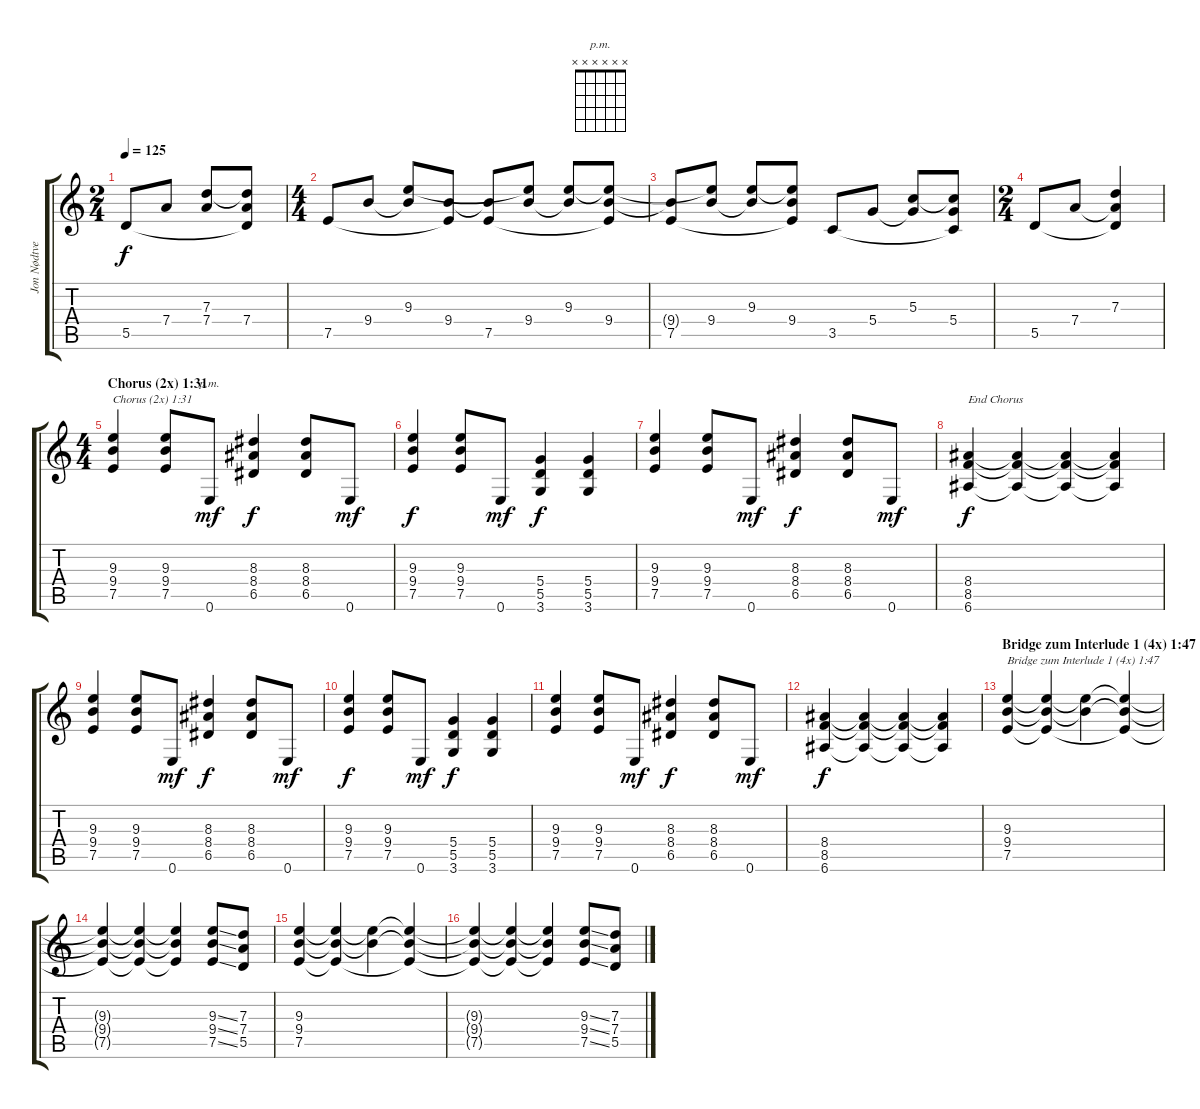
\track ("Jon Nødtveidt" "Jon Nødtve") {instrument electricguitarjazz}
\staff {score tabs}
\tuning (E4 B3 G3 D3 A2 E2) {hide}
\chord ("p.m." x x x x x x)
\ts (2 4)
\tempo 125
\clef g2
\ks c
5.5.8{dy f} 7.4.8 (7.3 7.4).8 (7.3{t} 7.4 5.5{t}).8 |
\ts (4 4)
7.5.8 9.4.8 (9.3 9.4{t}).8 (9.4 7.5{t}).8 (9.4{t} 7.5).8 (9.3{t} 9.4).8 (9.3 9.4{t}).8 (9.3{t} 9.4 7.5{t}).8 |
(9.4{t} 7.5).8 (9.3{t} 9.4).8 (9.3 9.4{t}).8 (9.3{t} 9.4 7.5{t}).8 3.5.8 5.4.8 (5.3 5.4{t}).8 (5.3{t} 5.4 3.5{t}).8 |
\ts (2 4)
5.5.8 7.4.8 (7.3 7.4{t} 5.5{t}).4 |
\ts (4 4)
\section ("" "Chorus (2x) 1:31")
(9.3 9.4 7.5).4{txt "Chorus (2x) 1:31"} (9.3 9.4 7.5).8 0.6.8{ch "p.m." dy mf} (8.3 8.4 6.5).4{dy f} (8.3 8.4 6.5).8 0.6.8{dy mf} |
(9.3 9.4 7.5).4{dy f} (9.3 9.4 7.5).8 0.6.8{dy mf} (5.4 5.5 3.6).4{dy f} (5.4 5.5 3.6).4 |
(9.3 9.4 7.5).4 (9.3 9.4 7.5).8 0.6.8{dy mf} (8.3 8.4 6.5).4{dy f} (8.3 8.4 6.5).8 0.6.8{dy mf} |
(8.4 8.5 6.6).4{txt "End Chorus" dy f} (8.4{t} 8.5{t} 6.6{t}).4 (8.4{t} 8.5{t} 6.6{t}).4 (8.4{t} 8.5{t} 6.6{t}).4 |
(9.3 9.4 7.5).4 (9.3 9.4 7.5).8 0.6.8{dy mf} (8.3 8.4 6.5).4{dy f} (8.3 8.4 6.5).8 0.6.8{dy mf} |
(9.3 9.4 7.5).4{dy f} (9.3 9.4 7.5).8 0.6.8{dy mf} (5.4 5.5 3.6).4{dy f} (5.4 5.5 3.6).4 |
(9.3 9.4 7.5).4 (9.3 9.4 7.5).8 0.6.8{dy mf} (8.3 8.4 6.5).4{dy f} (8.3 8.4 6.5).8 0.6.8{dy mf} |
(8.4 8.5 6.6).4{dy f} (8.4{t} 8.5{t} 6.6{t}).4 (8.4{t} 8.5{t} 6.6{t}).4 (8.4{t} 8.5{t} 6.6{t}).4 |
\section ("" "Bridge zum Interlude 1 (4x) 1:47")
(9.3 9.4 7.5).4{txt "Bridge zum Interlude 1 (4x) 1:47"} (9.3{t} 9.4{t} 7.5{t}).4 (9.3{t} 9.4{t}).4 (9.3{t} 9.4{t} 7.5{t}).4 |
(9.3{t} 9.4{t} 7.5{t}).4 (9.3{t} 9.4{t} 7.5{t}).4 (9.3{t} 9.4{t} 7.5{t}).4 (9.3{ss} 9.4{ss} 7.5{ss}).8 (7.3 7.4 5.5).8 |
(9.3 9.4 7.5).4 (9.3{t} 9.4{t} 7.5{t}).4 (9.3{t} 9.4{t}).4 (9.3{t} 9.4{t} 7.5{t}).4 |
(9.3{t} 9.4{t} 7.5{t}).4 (9.3{t} 9.4{t} 7.5{t}).4 (9.3{t} 9.4{t} 7.5{t}).4 (9.3{ss} 9.4{ss} 7.5{ss}).8 (7.3 7.4 5.5).8
